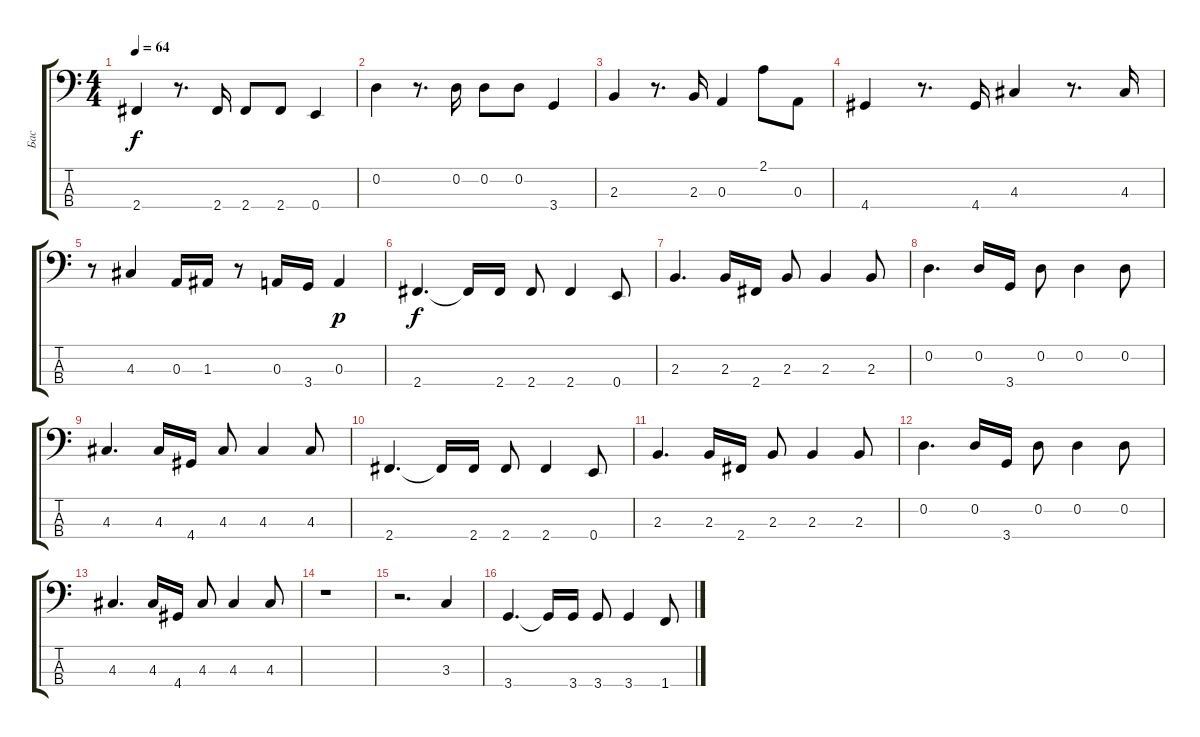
\track ("Бас" "Бас") {instrument fretlessbass}
\staff {score tabs}
\tuning (G2 D2 A1 E1) {hide}
\ts (4 4)
\tempo 64
\clef f4
\ks c
2.4.4{dy f} r.8{d} 2.4.16 2.4.8 2.4.8 0.4.4 |
0.2.4 r.8{d} 0.2.16 0.2.8 0.2.8 3.4.4 |
2.3.4 r.8{d} 2.3.16 0.3.4 2.1.8 0.3.8 |
4.4.4 r.8{d} 4.4.16 4.3.4 r.8{d} 4.3.16 |
r.8 4.3.4 0.3.16 1.3.16 r.8 0.3.16 3.4.16 0.3.4{dy p} |
2.4.4{d dy f} 2.4{t}.16 2.4.16 2.4.8 2.4.4 0.4.8 |
2.3.4{d} 2.3.16 2.4.16 2.3.8 2.3.4 2.3.8 |
0.2.4{d} 0.2.16 3.4.16 0.2.8 0.2.4 0.2.8 |
4.3.4{d} 4.3.16 4.4.16 4.3.8 4.3.4 4.3.8 |
2.4.4{d} 2.4{t}.16 2.4.16 2.4.8 2.4.4 0.4.8 |
2.3.4{d} 2.3.16 2.4.16 2.3.8 2.3.4 2.3.8 |
0.2.4{d} 0.2.16 3.4.16 0.2.8 0.2.4 0.2.8 |
4.3.4{d} 4.3.16 4.4.16 4.3.8 4.3.4 4.3.8 |
r.1 |
r.2{d} 3.3.4 |
3.4.4{d} 3.4{t}.16 3.4.16 3.4.8 3.4.4 1.4.8
